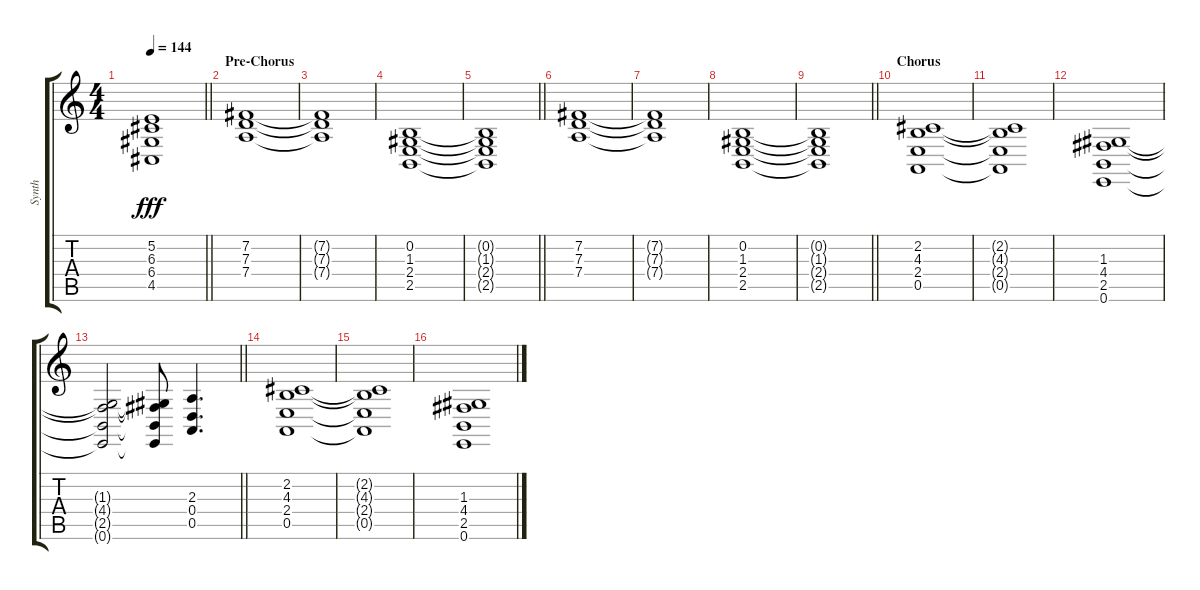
\track ("Synth" "Synth") {instrument synthstrings1}
\staff {score tabs}
\tuning (E4 B3 G3 D3 A2 E2) {hide}
\ts (4 4)
\tempo 144
\clef g2
\barLineRight lightlight
\ks c
(5.2{t} 6.3{t} 6.4{t} 4.5{t}).1{dy fff} |
\section ("" "Pre-Chorus")
(7.2 7.3 7.4).1 |
(7.2{t} 7.3{t} 7.4{t}).1 |
(0.2 1.3 2.4 2.5).1 |
\barLineRight lightlight
(0.2{t} 1.3{t} 2.4{t} 2.5{t}).1 |
(7.2 7.3 7.4).1 |
(7.2{t} 7.3{t} 7.4{t}).1 |
(0.2 1.3 2.4 2.5).1 |
\barLineRight lightlight
(0.2{t} 1.3{t} 2.4{t} 2.5{t}).1 |
\section ("" "Chorus")
(2.2 4.3 2.4 0.5).1 |
(2.2{t} 4.3{t} 2.4{t} 0.5{t}).1 |
(1.3 4.4 2.5 0.6).1 |
\barLineRight lightlight
(1.3{t} 4.4{t} 2.5{t} 0.6{t}).2 (1.3{t} 4.4{t} 2.5{t} 0.6{t}).8 (2.3 0.4 0.5).4{d} |
(2.2 4.3 2.4 0.5).1 |
(2.2{t} 4.3{t} 2.4{t} 0.5{t}).1 |
(1.3 4.4 2.5 0.6).1
